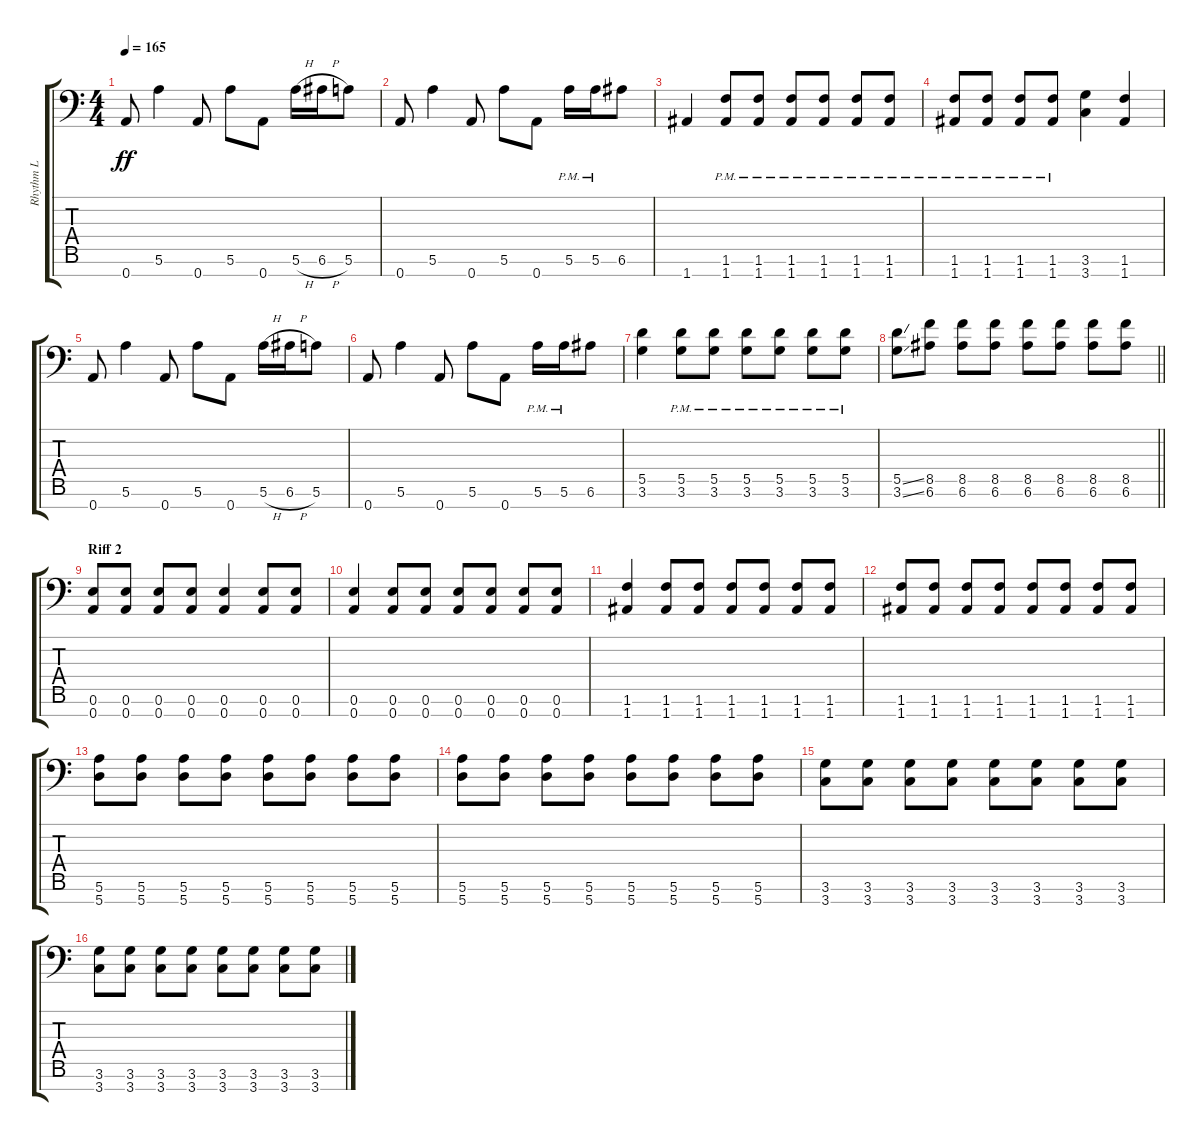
\track ("Rhythm L" "Rhythm L") {instrument distortionguitar}
\staff {score tabs}
\tuning (E4 B3 G3 D3 A2 E2 A1) {hide}
\ts (4 4)
\tempo 165
\clef f4
\ks c
0.7.8{dy ff} 5.6.4 0.7.8 5.6.8 0.7.8 5.6{h}.16 6.6{h}.16 5.6.8 |
0.7.8 5.6.4 0.7.8 5.6.8 0.7.8 5.6{pm}.16 5.6{pm}.16 6.6.8 |
1.7.4 (1.6{pm} 1.7{pm}).8 (1.6{pm} 1.7{pm}).8 (1.6{pm} 1.7{pm}).8 (1.6{pm} 1.7{pm}).8 (1.6{pm} 1.7{pm}).8 (1.6{pm} 1.7{pm}).8 |
(1.6{pm} 1.7{pm}).8 (1.6{pm} 1.7{pm}).8 (1.6{pm} 1.7{pm}).8 (1.6{pm} 1.7{pm}).8 (3.6 3.7).4 (1.6 1.7).4 |
0.7.8 5.6.4 0.7.8 5.6.8 0.7.8 5.6{h}.16 6.6{h}.16 5.6.8 |
0.7.8 5.6.4 0.7.8 5.6.8 0.7.8 5.6{pm}.16 5.6{pm}.16 6.6.8 |
(5.5 3.6).4 (5.5{pm} 3.6{pm}).8 (5.5{pm} 3.6{pm}).8 (5.5{pm} 3.6{pm}).8 (5.5{pm} 3.6{pm}).8 (5.5{pm} 3.6{pm}).8 (5.5{pm} 3.6{pm}).8 |
\barLineRight lightlight
(5.5{ss} 3.6{ss}).8 (8.5 6.6).8 (8.5 6.6).8 (8.5 6.6).8 (8.5 6.6).8 (8.5 6.6).8 (8.5 6.6).8 (8.5 6.6).8 |
\section ("" "Riff 2")
(0.6 0.7).8 (0.6 0.7).8 (0.6 0.7).8 (0.6 0.7).8 (0.6 0.7).4 (0.6 0.7).8 (0.6 0.7).8 |
(0.6 0.7).4 (0.6 0.7).8 (0.6 0.7).8 (0.6 0.7).8 (0.6 0.7).8 (0.6 0.7).8 (0.6 0.7).8 |
(1.6 1.7).4 (1.6 1.7).8 (1.6 1.7).8 (1.6 1.7).8 (1.6 1.7).8 (1.6 1.7).8 (1.6 1.7).8 |
(1.6 1.7).8 (1.6 1.7).8 (1.6 1.7).8 (1.6 1.7).8 (1.6 1.7).8 (1.6 1.7).8 (1.6 1.7).8 (1.6 1.7).8 |
(5.6 5.7).8 (5.6 5.7).8 (5.6 5.7).8 (5.6 5.7).8 (5.6 5.7).8 (5.6 5.7).8 (5.6 5.7).8 (5.6 5.7).8 |
(5.6 5.7).8 (5.6 5.7).8 (5.6 5.7).8 (5.6 5.7).8 (5.6 5.7).8 (5.6 5.7).8 (5.6 5.7).8 (5.6 5.7).8 |
(3.6 3.7).8 (3.6 3.7).8 (3.6 3.7).8 (3.6 3.7).8 (3.6 3.7).8 (3.6 3.7).8 (3.6 3.7).8 (3.6 3.7).8 |
(3.6 3.7).8 (3.6 3.7).8 (3.6 3.7).8 (3.6 3.7).8 (3.6 3.7).8 (3.6 3.7).8 (3.6 3.7).8 (3.6 3.7).8
